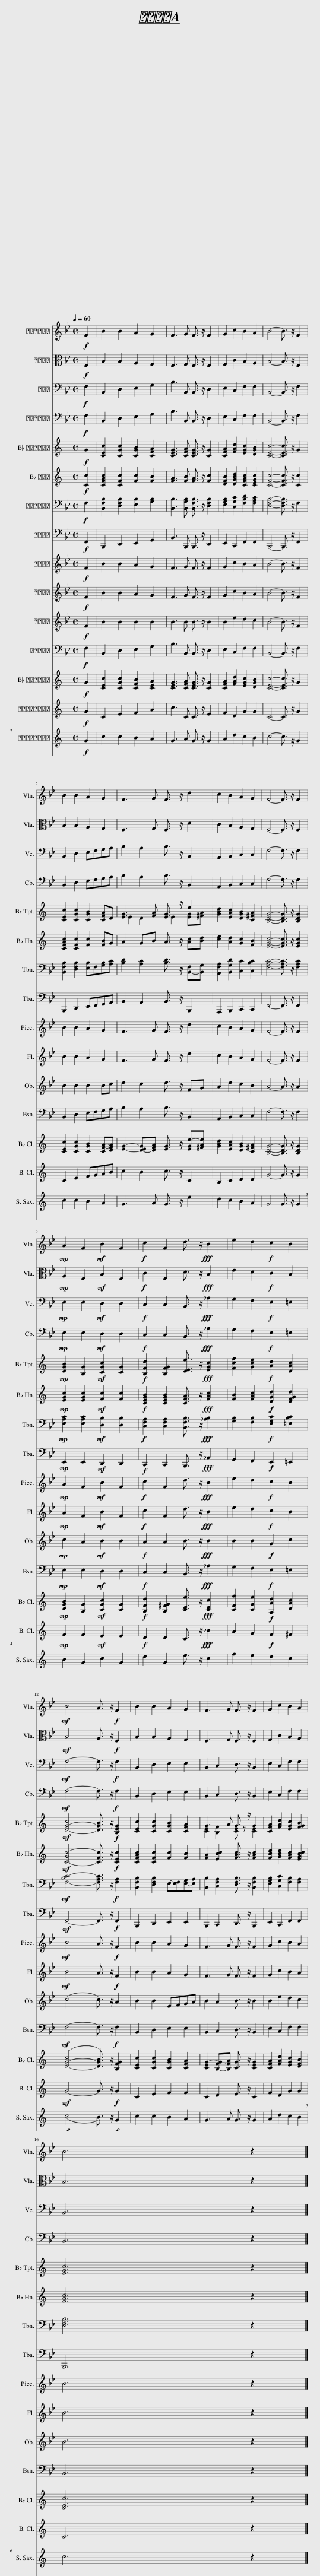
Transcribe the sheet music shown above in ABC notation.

X:1
%%score 1 2 3 4 ( 5 6 ) 7 8 9 10 11 12 13 14 15 16 17 18 19 20 21 22 23 24 25 26 27 28 29 30 31 32 33
L:1/8
Q:1/4=60
M:4/4
I:linebreak $
K:Bb
V:1 treble
V:2 alto
V:3 bass
V:4 bass transpose=-12
V:5 treble transpose=-2
V:6 treble transpose="-2 "
V:7 treble transpose=-2
V:8 bass
V:9 bass
V:10 treble transpose=12
V:11 treble
V:12 treble
V:13 bass
V:14 treble transpose=-2
V:15 treble transpose=-14
V:16 treble transpose=-2
V:17 treble transpose=-9
V:18 treble transpose=-14
V:19 treble transpose=-21
V:20 treble
V:21 treble
V:22 treble transpose=12
V:23 treble
V:24 treble
V:25 treble transpose=24
V:26 treble
V:27 perc
K:none
V:28 perc
K:none
V:29 perc
K:none
V:30 perc
K:none
V:31 perc
K:none
V:32 treble+8
V:33 treble transpose=24
V:1
!f! F2 | B2 B2 A2 G2 | F3 G F3/2 z/ F2 | G2 c2 B2 A2 | B4- B3/2 z/ F2 |$ %5
 B2 B2 A2 G2 | F3 G F3/2 z/ d2 | c2 B2 A2 G2 | F4- F3/2 z/ F2 |$!mp! A2 F2!mf! B2 F2 | %10
!f! c2 F2 d3/2 z/!fff! B2 | e2 d2!f! c2 B2 |$!mf! B4 A3/2 z/!f! F2 | B2 B2 A2 G2 | F3 G F3/2 z/ F2 | %15
 G2 c2 B2 A2 |$ B6 z2 |] %17
V:2
!f! F,2 | B,2 B,2 A,2 G,2 | F,3 G, F,3/2 z/ F,2 | G,2 C2 B,2 A,2 | B,4- B,3/2 z/ F,2 |$ %5
 B,2 B,2 A,2 G,2 | F,3 G, F,3/2 z/ D2 | C2 B,2 A,2 G,2 | F,4- F,3/2 z/ F,2 |$!mp! A,2 F,2!mf! B,2 F,2 | %10
!f! C2 F,2 D3/2 z/!fff! B,2 | E2 D2!f! C2 B,2 |$!mf! B,4 A,3/2 z/!f! F,2 | B,2 B,2 A,2 G,2 | F,3 G, F,3/2 z/ F,2 | %15
 G,2 C2 B,2 A,2 |$ B,6 z2 |] %17
V:3
!f! F,2 | B,,2 D,2 E,2 G,2 | B,3 B,, B,,3/2 z/ D,2 | E,2 C,2 F,2 F,2 | B,,4- B,,3/2 z/ F,2 |$ %5
 B,,2 D,2 E,F,G,A, | B,2 A,2 B,3/2 z/ B,,2 | A,,2 B,,2 C,2 C,2 | F,4- F,3/2 z/ F,2 |$!mp! E,2 E,2!mf! D,2 D,2 | %10
!f! C,2 C,2 B,,3/2 z/!fff! _A,2 | G,2 F,2!f! E,2 =E,2 |$!mf! F,4- F,3/2 z/!f! F,2 | B,,2 D,2 E,2 E,2 | B,,2 C,2 D,3/2 z/ B,,2 | %15
 E,2 C,2 F,2 F,2 |$ B,,6 z2 |] %17
V:4
!f! F,2 | B,,2 D,2 E,2 G,2 | B,3 B,, B,,3/2 z/ D,2 | E,2 C,2 F,2 F,2 | B,,4- B,,3/2 z/ F,2 |$ %5
 B,,2 D,2 E,F,G,A, | B,2 A,2 B,3/2 z/ B,,2 | A,,2 B,,2 C,2 C,2 | F,4- F,3/2 z/ F,2 |$!mp! E,2 E,2!mf! D,2 D,2 | %10
!f! C,2 C,2 B,,3/2 z/!fff! _A,2 | G,2 F,2!f! E,2 =E,2 |$!mf! F,4- F,3/2 z/!f! F,2 | B,,2 D,2 E,2 E,2 | B,,2 C,2 D,3/2 z/ B,,2 | %15
 E,2 C,2 F,2 F,2 |$ B,,6 z2 |] %17
V:5
[K:C]!f! G2 | [CEc]2 [CGc]2 [CGB]2 [CFA]2 | [CEG]3 [CFA] [CEG]3/2 z/ [CG]2 | [CFA]2 [FAd]2 [EGc]2 [DGB]2 | [CEc]4- [CEc]3/2 z/ G2 |$ %5
 [CEc]2 [CGc]2 [CGB]2 [CFA]D | [EG]3 [FA] [EG]3/2 z/ e2 | [GBd]2 [EAc]2 [DGB]2 [C^FA]2 | [B,DG]4- [B,DG]3/2 z/ [B,DG]2 |$!mp! [DGB]2 [B,G]2!mf! [CGc]2 [CG]2 | %10
!f! [B,Fd]2 [B,FG]2 [DEe]3/2 z/!fff! [EGc]2 | [Fcf]2 [Gce]2!f! [Ad]2 [DAc]2 |$!mf! [D-G-c]4 [DGB]3/2 z/!f! [B,EG]2 | [CEc]2 [CGc]2 [CGB]2 [CFA]2 | G3 A G3/2 z/ G2 | %15
 [CFA]2 [FAd]2 [EGc]2 [FGB]2 |$ [EGc]6 z2 |] %17
V:6
[K:C] x2 | x8 | x8 | x8 | x8 |$ %5
 x8 | E2 D2 E2 [EG][^FA] | x8 | x8 |$ x8 | %10
 x8 | x8 |$ x8 | x8 | [CE]2 [B,F]2 [CE] z [CE]2 | %15
 x8 |$ x8 |] %17
V:7
[K:C]!f! [Cc]2 | [CFAc]2 [CFc]2 [Fc]2 [FB]2 | [FA]3 [FB] [FA]3/2 z/ [Fc]2 | [DFB]2 [DGBd]2 [CFAc]2 [CEGc]2 | [CFc]4- [CFc]3/2 z/ [Cc]2 |$ %5
 [CFAc]2 [CFc]2 [Fc]2 [FB]G | A2 GB A3/2 z/ [Ac][Bd] | [ce]2 [Ad]2 [Gc]2 [FB]2 | [EGc]4- [EGc]3/2 z/ [EGc]2 |$!mp! [EGc]2 [EGc]2!mf! [Fc]2 [Fc]2 | %10
!f! [CEGB]2 [CEGB]2 [CFA]3/2 z/!fff! [FAc]2 | [FB]2 [FAc]2!f! [DGd]2 [DFGd]2 |$!mf! [C-Gc-]4 [CFc]3/2 z/!f! [CEc]2 | [CFAc]2 [CFc]2 [Fc]2 [FB]2 | [FA]2 [EBc]2 [FAc]3/2 z/ [FAc]2 | %15
 [FBd]2 [GBd]2 [FAc]2 [EGBc]2 |$ [FAc]6 z2 |] %17
V:8
!f! F,2 | [B,,F,B,]2 [D,F,B,]2 [E,B,]2 [G,B,]2 | [B,,B,]3 [B,,G,B,] [B,,F,B,]3/2 z/ [D,F,B,]2 | [E,G,B,]2 [C,G,C]2 [F,B,D]2 [F,A,C]2 | [D,F,B,]4- [D,F,B,]3/2 z/ F,2 |$ %5
 [B,,F,B,]2 [D,F,B,]2 [E,B,]F,[G,B,][A,C] | [B,D]2 [A,C]2 [B,D]3/2 z/ [B,,-F,][B,,G,] | [A,,F,A,]2 [B,,G,D]2 [C,C]2 [C,B,C]2 | [F,A,C]4- [F,A,C]3/2 z/ [F,A,C]2 |$!mp! [E,A,C]2 [E,A,C]2!mf! [D,B,]2 [D,B,]2 | %10
!f! [C,F,A,]2 [C,F,A,]2 [B,,F,B,]3/2 z/!fff! [_A,B,]2 | [G,B,]2 [F,B,]2!f! [E,G,C]2 [=E,B,C]2 |$!mf! [F,-B,C-]4 [F,A,C]3/2 z/!f! [F,A,]2 | [B,,F,B,]2 [D,F,B,]2 E,-[E,F,][E,-G,][E,A,] | [B,,B,]2 [C,F,A,]2 [D,F,B,]3/2 z/ [B,,F,B,]2 | %15
 [E,G,B,]2 [C,G,C]2 [F,B,]2 [F,A,]2 |$ [D,F,B,]6 z2 |] %17
V:9
!f! F,,2 | B,,,2 D,,2 E,,2 G,,2 | B,,3 B,,, B,,,3/2 z/ D,,2 | E,,2 C,,2 F,,2 F,,2 | B,,,4- B,,,3/2 z/ F,,2 |$ %5
 B,,,2 D,,2 E,,F,,G,,A,, | B,,2 A,,2 B,,3/2 z/ B,,,2 | A,,,2 B,,,2 C,,2 C,,2 | F,,4- F,,3/2 z/ F,,2 |$!mp! E,,2 E,,2!mf! D,,2 D,,2 | %10
!f! C,,2 C,,2 B,,,3/2 z/!fff! _A,,2 | G,,2 F,,2!f! E,,2 =E,,2 |$!mf! F,,4- F,,3/2 z/!f! F,,2 | B,,,2 D,,2 E,,2 E,,2 | B,,,2 C,,2 D,,3/2 z/ B,,,2 | %15
 E,,2 C,,2 F,,2 F,,2 |$ B,,,6 z2 |] %17
V:10
!f! F2 | B2 B2 A2 G2 | F3 G F3/2 z/ F2 | G2 c2 B2 A2 | B4- B3/2 z/ F2 |$ %5
 B2 B2 A2 G2 | F3 G F3/2 z/ d2 | c2 B2 A2 G2 | F4- F3/2 z/ F2 |$!mp! A2 F2!mf! B2 F2 | %10
!f! c2 F2 d3/2 z/!fff! B2 | e2 d2!f! c2 B2 |$!mf! B4 A3/2 z/!f! F2 | B2 B2 A2 G2 | F3 G F3/2 z/ F2 | %15
 G2 c2 B2 A2 |$ B6 z2 |] %17
V:11
!f! F2 | B2 B2 A2 G2 | F3 G F3/2 z/ F2 | G2 c2 B2 A2 | B4- B3/2 z/ F2 |$ %5
 B2 B2 A2 G2 | F3 G F3/2 z/ d2 | c2 B2 A2 G2 | F4- F3/2 z/ F2 |$!mp! A2 F2!mf! B2 F2 | %10
!f! c2 F2 d3/2 z/!fff! B2 | e2 d2!f! c2 B2 |$!mf! B4 A3/2 z/!f! F2 | B2 B2 A2 G2 | F3 G F3/2 z/ F2 | %15
 G2 c2 B2 A2 |$ B6 z2 |] %17
V:12
!f! F2 | B2 B2 B2 B2 | B3 B B3/2 z/ B2 | B2 e2 d2 c2 | B4- B3/2 z/ F2 |$ %5
 B2 B2 B2 Bc | d2 c2 d3/2 z/ FG | A2 d2 c2 B2 | A4- A3/2 z/ A2 |$!mp! c2 A2!mf! B2 B2 | %10
!f! A2 A2 B3/2 z/!fff! B2 | B2 B2!f! G2 c2 |$ (c4 c3/2) z/ A2 | B2 B2 EFGA | B2 A2 B3/2 z/ B2 | %15
 B2 e2 d2 c2 |$ B6 z2 |] %17
V:13
!f! F,2 | B,,2 D,2 E,2 G,2 | B,3 B,, B,,3/2 z/ D,2 | E,2 C,2 F,2 F,2 | B,,4- B,,3/2 z/ F,2 |$ %5
 B,,2 D,2 E,F,G,A, | B,2 A,2 B,3/2 z/ B,,2 | A,,2 B,,2 C,2 C,2 | F,4- F,3/2 z/ F,2 |$!mp! E,2 E,2!mf! D,2 D,2 | %10
!f! C,2 C,2 B,,3/2 z/!fff! _A,2 | G,2 F,2!f! E,2 =E,2 |$!mf! F,4- F,3/2 z/!f! F,2 | B,,2 D,2 E,2 E,2 | B,,2 C,2 D,3/2 z/ B,,2 | %15
 E,2 C,2 F,2 F,2 |$ B,,6 z2 |] %17
V:14
[K:C]!f! G2 | [CEc]2 [CGc]2 [CFB]2 [CEA]2 | [CEG]3 [CFA] [CEG]3/2 z/ [CG]2 | [CFA]2 [FAd]2 [EGc]2 [DGB]2 | [CEc]4- [CEc]3/2 z/ G2 |$ %5
 [CEc]2 [CGc]2 [CGB]2 [CF-A-][DFA] | [EG]2- [D-EG][DFA] [EG]3/2 z/ [EGe-][^FAe] | [GBd]2 [EAc]2 [DGB]2 [C^FA]2 | [B,DG]4- [B,DG]3/2 z/ [B,DG]2 |$!mp! [DGB]2 [B,G]2!mf! [CGc]2 [CG]2 | %10
!f! [B,Fd]2 [B,^FG]2 [CEe]3/2 z/!fff! [CEc]2 | [CFf]2 [CGe]2!f! [A,Ad]2 [DAc]2 |$ ([D-G-c]4 [DGB]3/2) z/ [B,FG]2 | [CEc]2 [CGc]2 [CGB]2 [CFA]2 | [CEG-]2 [B,-F-G][B,FA] [CG]3/2 z/ [CEG]2 | %15
 [CFA]2 [FAd]2 [EGc]2 [DFB]2 |$ [CEc]6 z2 |] %17
V:15
[K:C]!f! G2 | C2 E2 F2 A2 | c3 C C3/2 z/ E2 | F2 D2 G2 G2 | C4- C3/2 z/ G2 |$ %5
 C2 E2 FGAB | c2 B2 c3/2 z/ C2 | B,2 C2 D2 D2 | G4- G3/2 z/ G2 |$!mp! F2 F2!mf! E2 E2 | %10
!f! D2 D2 C3/2 z/!fff! _B2 | A2 G2!f! F2 ^F2 |$!mf! G4- G3/2 z/!f! G2 | C2 E2 F2 F2 | C2 D2 E3/2 z/ C2 | %15
 F2 D2 G2 G2 |$ C6 z2 |] %17
V:16
[K:C]!f! G2 | c2 c2 B2 A2 | G3 A G3/2 z/ G2 | A2 d2 c2 B2 | c4- c3/2 z/ G2 |$ %5
 c2 c2 B2 A2 | G3 A G3/2 z/ e2 | d2 c2 B2 A2 | G4 G3/2 z/ G2 |$!mp! B2 G2!mf! c2 G2 | %10
!f! d2 G2 e3/2 z/!fff! c2 | f2 e2!f! d2 c2 |$!mf! (c4 B3/2) z/!f! G2 | c2 c2 B2 A2 | G3 A G3/2 z/ G2 | %15
 A2 d2 c2 B2 |$ c6 z2 |] %17
V:17
[K:G]!f! d2 | B2 d2 d2 c2 | B3 c B3/2 z/ d2 | c2 e2 d2 d2 | B4- B3/2 z/ d2 |$ %5
 B2 d2 d2 c2 | B3 c B3/2 z/ B^c | d2 e2 d2 ^c2 | A4- A3/2 z/ A2 |$!mp! d2 d2!mf! d2 d2 | %10
!f! c2 c2 B3/2 z/!fff! B2 | c2 d2!f! e2 e2 |$!mf! d4- d3/2 z/!f! c2 | B2 d2 d2 c2 | B2 c2 d3/2 z/ B2 | %15
 c2 e2 d2 c2 |$ B6 z2 |] %17
V:18
[K:C]!f! G2 | c2 c2 c2 c2 | c3 c c3/2 z/ c2 | c2 f2 e2 d2 | c4- c3/2 z/ G2 |$ %5
 c2 c2 c2 cd | e2 d2 e3/2 z/ GA | B2 e2 d2 c2 | B4- B3/2 z/ B2 |$!mp! d2 B2!mf! c2 c2 | %10
!f! B2 B2 c3/2 z/!fff! c2 | c2 c2!f! B2 d2 |$!mf! d4- d3/2 z/!f! B2 | c2 c2 FGAB | c2 B2 c3/2 z/ c2 | %15
 c2 f2 e2 d2 |$ c6 z2 |] %17
V:19
[K:G]!f! d2 | G2 B2 c2 e2 | g3 G G3/2 z/ B2 | c2 A2 d2 d2 | G4- G3/2 z/ D2 |$ %5
 G2 B2 cdef | g2 f2 g3/2 z/ G2 | F2 G2 A2 A2 | d4- d3/2 z/ d2 |$!mp! c2 c2!mf! B2 B2 | %10
!f! A2 A2 G3/2 z/!fff! =f2 | e2 d2!f! c2 ^c2 |$!mf! d4- d3/2 z/!f! d2 | G2 B2 c2 c2 | G2 A2 B3/2 z/ G2 | %15
 c2 A2 d2 d2 |$ G6 z2 |] %17
V:20
!f! [Ff]2 | [Bb]2 [Bb]2 [Aa]2 [Gg]2 | [Ff]3 [Gg] [Ff]3/2 z/ [Ff]2 | [Gg]2 [cc']2 [Bb]2 [Aa]2 | [Bb]4- [Bb]3/2 z/ [Ff]2 |$ %5
 [Bb]2 [Bb]2 [Aa]2 [Gg]2 | [Ff]3 [Gg] [Ff]3/2 z/ [dd']2 | [cc']2 [Bb]2 [Aa]2 [Gg]2 | [Ff]4- [Ff]3/2 z/ [Ff]2 |$!mp! [Aa]2 [Ff]2!mf! [Bb]2 [Ff]2 | %10
!f! [cc']2 [Ff]2 [dd']3/2 z/!fff! [Bb]2 | [ee']2 [dd']2!f! [cc']2 [Bb]2 |$!mf! [Bb]4 [Aa]3/2 z/!f! [Ff]2 | [Bb]2 [Bb]2 [Aa]2 [Gg]2 | [Ff]3 [Gg] [Ff]3/2 z/ [Ff]2 | %15
 [Gg]2 [cc']2 [Bb]2 [Aa]2 |$ [Bb]6 z2 |] %17
V:21
!f! [F,F]2 | [B,B]2 [B,B]2 [A,A]2 [G,G]2 | [F,F]3 [G,G] [F,F]3/2 z/ [F,F]2 | [G,G]2 [Cc]2 [B,B]2 [A,A]2 | [B,B]4- [B,B]3/2 z/ [F,F]2 |$ %5
 [B,B]2 [B,B]2 [A,A]2 [G,G]2 | [F,F]3 [G,G] [F,F]3/2 z/ [Dd]2 | [Cc]2 [B,B]2 [A,A]2 [G,G]2 | [F,F]4- [F,F]3/2 z/ [F,F]2 |$!mp! [A,A]2 [F,F]2!mf! [B,B]2 [F,F]2 | %10
!f! [Cc]2 [F,F]2 [Dd]3/2 z/!fff! [B,B]2 | [Ee]2 [Dd]2!f! [Cc]2 [B,B]2 |$!mf! [B,B]4 [A,A]3/2 z/!f! z2 | z8 | z8 | %15
 z8 |$ z8 |] %17
V:22
!f! [Ff]2 | [Bb]2 [Bb]2 [Aa]2 [Gg]2 | [Ff]3 [Gg] [Ff]3/2 z/ [Ff]2 | [Gg]2 [cc']2 [Bb]2 [Aa]2 | [Bb]4- [Bb]3/2 z/ [Ff]2 |$ %5
 [Bb]2 [Bb]2 [Aa]2 [Gg]2 | [Ff]3 [Gg] [Ff]3/2 z/ [dd']2 | [cc']2 [Bb]2 [Aa]2 [Gg]2 | [Ff]4- [Ff]3/2 z/ [Ff]2 |$!mp! z8 | %10
 z8 | z8 |$ z8 | z8 | z8 | %15
 z8 |$ z8 |] %17
V:23
!f! [Ff]2 | [Bb]2 [Bb]2 [Aa]2 [Gg]2 | [Ff]3 [Gg] [Ff]3/2 z/ [Ff]2 | [Gg]2 [cc']2 [Bb]2 [Aa]2 | [Bb]4- [Bb]3/2 z/ [Ff]2 |$ %5
 [Bb]2 [Bb]2 [Aa]2 [Gg]2 | [Ff]3 [Gg] [Ff]3/2 z/ [dd']2 | [cc']2 [Bb]2 [Aa]2 [Gg]2 | [Ff]4- [Ff]3/2 z/ z2 |$!mp! z8 | %10
 z8 | z8 |$ z8 | z8 | z8 | %15
 z8 |$ z8 |] %17
V:24
!f! [F,F]2 | [B,B]2 [B,B]2 [A,A]2 [G,G]2 | [F,F]3 [G,G] [F,F]3/2 z/ [F,F]2 | [G,G]2 [Cc]2 [B,B]2 [A,A]2 | [B,B]4- [B,B]3/2 z/ [F,F]2 |$ %5
 [B,B]2 [B,B]2 [A,A]2 [G,G]2 | [F,F]3 [G,G] [F,F]3/2 z/ [Dd]2 | [Cc]2 [B,B]2 [A,A]2 [G,G]2 | [F,F]4- [F,F]3/2 z/ z2 |$!mp! z8 | %10
 z8 | z8 |$ z8 | z8 | z8 | %15
 z8 |$ z8 |] %17
V:25
!f! F2 | B2 B2 A2 G2 | F3 G F3/2 z/ F2 | G2 c2 B2 A2 | B4- B3/2 z/ F2 |$ %5
 B2 B2 A2 G2 | F3 G F3/2 z/ d2 | c2 B2 A2 G2 | F4- F3/2 z/ z2 |$!mp! z8 | %10
 z8 | z8 |$ z8 | z8 | z8 | %15
 z8 |$ z8 |] %17
V:26
!f! F2 | B2 B2 A2 G2 | F3 G F3/2 z/ F2 | G2 c2 B2 A2 | B4- B3/2 z/ F2 |$ %5
 B2 B2 A2 G2 | F3 G F3/2 z/ d2 | c2 B2 A2 G2 | F4- F3/2 z/ F2 |$!mp! A2 F2!mf! B2 F2 | %10
!f! c2 F2 d3/2 z/!fff! B2 | e2 d2!f! c2 B2 |$!mf! B4 A3/2 z/!f! F2 | B2 B2 A2 G2 | F3 G F3/2 z/ F2 | %15
 G2 c2 B2 A2 |$ B6 z2 |] %17
V:27
[K:C]!f! [A^e^g^a^b^b]2 | [A^e^g^a^b^b][A^g][A^g][A^g] [A^e^g^a^b^b][A^g][A^g][A^g] | x8 | x8 | x8 |$ %5
 x8 | x8 | x8 | x8 |$!mp! [A^e^g^a^b^b][A^g][A^g][A^g]!mf! [A^e^g^a^b^b][A^g][A^g][A^g] | %10
!f! [A^e^g^a^b^b][A^g][A^g][A^g] [A^e^g^a^b^b][A^g]!fff![A^g][A^g] | [A^e^g^a^b^b][A^g][A^g][A^g]!f! [A^e^g^a^b^b][A^g][A^g][A^g] |$!mf! [A^e^g^a^b^b][A^g][A^g][A^g] [A^e^g^a^b^b][A^g]!f![A^g][A^g] | [A^e^g^a^b^b][A^g][A^g][A^g] [A^e^g^a^b^b][A^g][A^g][A^g] | x8 | %15
 x8 |$ [A^e^g^a^b^b][A^g][A^g][A^g] [A^e^g^a^b^b]2 z2 |] %17
V:28
[K:C]!f! ^f2 | ^f^f^f^f ^f^f^f^f | x8 | x8 | x8 |$ %5
 x8 | x8 | x8 | x8 |$!mp! ^f^f^f^f!mf! ^f^f^f^f | %10
!f! ^f^f^f^f ^f^f!fff!^f^f | ^f^f^f^f!f! ^f^f^f^f |$!mf! ^f^f^f^f ^f^f!f!^f^f | ^f^f^f^f ^f^f^f^f | x8 | %15
 x8 |$ ^f^f^f^f [^f^f]2 z2 |] %17
V:29
[K:C]!f! f2 | ^ffff ^ffff | x8 | x8 | x8 |$ %5
 x8 | x8 | x8 | x8 |$!mp! ^ffff!mf! ^ffff | %10
!f! ^ffff ^ff!fff!ff | ^ffff!f! ^ffff |$!mf! ^ffff ^ff!f!ff | ^ffff ^ffff | x8 | %15
 x8 |$ ^ffff [^ff]2 z2 |] %17
V:30
[K:C]!f! f2 | ffff ffff | x8 | x8 | x8 |$ %5
 x8 | x8 | x8 | x8 |$!mp! ffff!mf! ffff | %10
!f! ffff ff!fff!ff | ffff!f! ffff |$!mf! ffff ff!f!ff | ffff ffff | x8 | %15
 x8 |$ ffff f2 z2 |] %17
V:31
[K:C]!f! f2 | f4 f4 | x8 | x8 | x8 |$ %5
 x8 | x8 | x8 | x8 |$!mp! f4!mf! f4 | %10
!f! f4 f4 |!fff! f4!f! f4 |$!mf! f4 f4 |!f! f4 f4 | x8 | %15
 x8 |$ f4 f2 z2 |] %17
V:32
!f! F2 | B2 B2 A2 G2 | F3 G F3/2 z/ F2 | G2 c2 B2 A2 | B4- B3/2 z/ F2 |$ %5
 B2 B2 A2 G2 | F3 G F3/2 z/ d2 | c2 B2 A2 G2 | F4- F3/2 z/ F2 |$!mp! A2 F2!mf! B2 F2 | %10
!f! c2 F2 d3/2 z/!fff! B2 | e2 d2!f! c2 B2 |$!mf! B4 A3/2 z/!f! F2 | B2 B2 A2 G2 | F3 G F3/2 z/ F2 | %15
 G2 c2 B2 A2 |$ B6 z2 |] %17
V:33
!f! F2 | B2 B2 A2 G2 | F3 G F3/2 z/ F2 | G2 c2 B2 A2 | B4- B3/2 z/ F2 |$ %5
 B2 B2 A2 G2 | F3 G F3/2 z/ d2 | c2 B2 A2 G2 | F4- F3/2 z/ F2 |$!mp! A2 F2!mf! B2 F2 | %10
!f! c2 F2 d3/2 z/!fff! B2 | e2 d2!f! c2 B2 |$!mf! B4 A3/2 z/!f! F2 | B2 B2 A2 G2 | F3 G F3/2 z/ F2 | %15
 G2 c2 B2 A2 |$ B6 z2 |] %17
